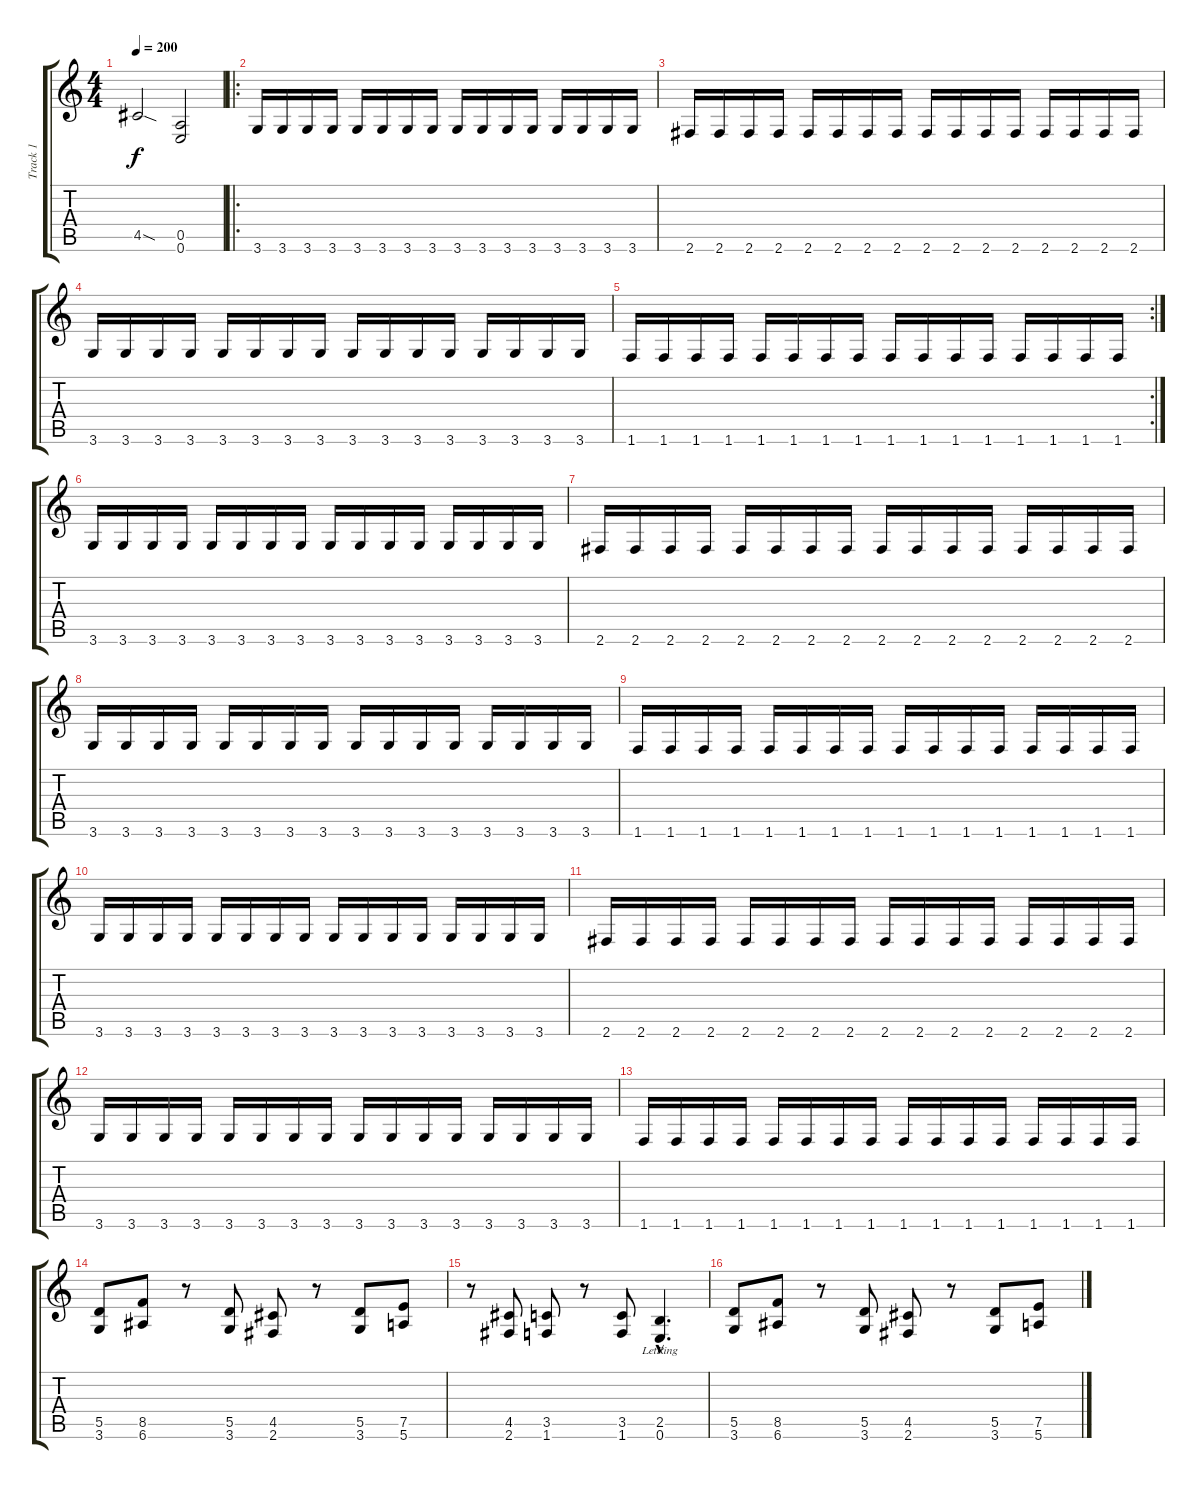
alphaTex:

\track ("Track 1" "Track 1") {instrument distortionguitar}
\staff {score tabs}
\tuning (E4 B3 G3 D3 A2 E2) {hide}
\ts (4 4)
\tempo 200
\clef g2
\ks c
4.5{sod}.2{dy f} (0.5 0.6).2 |
\ro
3.6.16 3.6.16 3.6.16 3.6.16 3.6.16 3.6.16 3.6.16 3.6.16 3.6.16 3.6.16 3.6.16 3.6.16 3.6.16 3.6.16 3.6.16 3.6.16 |
2.6.16 2.6.16 2.6.16 2.6.16 2.6.16 2.6.16 2.6.16 2.6.16 2.6.16 2.6.16 2.6.16 2.6.16 2.6.16 2.6.16 2.6.16 2.6.16 |
3.6.16 3.6.16 3.6.16 3.6.16 3.6.16 3.6.16 3.6.16 3.6.16 3.6.16 3.6.16 3.6.16 3.6.16 3.6.16 3.6.16 3.6.16 3.6.16 |
\rc 2
1.6.16 1.6.16 1.6.16 1.6.16 1.6.16 1.6.16 1.6.16 1.6.16 1.6.16 1.6.16 1.6.16 1.6.16 1.6.16 1.6.16 1.6.16 1.6.16 |
3.6.16 3.6.16 3.6.16 3.6.16 3.6.16 3.6.16 3.6.16 3.6.16 3.6.16 3.6.16 3.6.16 3.6.16 3.6.16 3.6.16 3.6.16 3.6.16 |
2.6.16 2.6.16 2.6.16 2.6.16 2.6.16 2.6.16 2.6.16 2.6.16 2.6.16 2.6.16 2.6.16 2.6.16 2.6.16 2.6.16 2.6.16 2.6.16 |
3.6.16 3.6.16 3.6.16 3.6.16 3.6.16 3.6.16 3.6.16 3.6.16 3.6.16 3.6.16 3.6.16 3.6.16 3.6.16 3.6.16 3.6.16 3.6.16 |
1.6.16 1.6.16 1.6.16 1.6.16 1.6.16 1.6.16 1.6.16 1.6.16 1.6.16 1.6.16 1.6.16 1.6.16 1.6.16 1.6.16 1.6.16 1.6.16 |
3.6.16 3.6.16 3.6.16 3.6.16 3.6.16 3.6.16 3.6.16 3.6.16 3.6.16 3.6.16 3.6.16 3.6.16 3.6.16 3.6.16 3.6.16 3.6.16 |
2.6.16 2.6.16 2.6.16 2.6.16 2.6.16 2.6.16 2.6.16 2.6.16 2.6.16 2.6.16 2.6.16 2.6.16 2.6.16 2.6.16 2.6.16 2.6.16 |
3.6.16 3.6.16 3.6.16 3.6.16 3.6.16 3.6.16 3.6.16 3.6.16 3.6.16 3.6.16 3.6.16 3.6.16 3.6.16 3.6.16 3.6.16 3.6.16 |
1.6.16 1.6.16 1.6.16 1.6.16 1.6.16 1.6.16 1.6.16 1.6.16 1.6.16 1.6.16 1.6.16 1.6.16 1.6.16 1.6.16 1.6.16 1.6.16 |
(5.5 3.6).8 (8.5 6.6).8 r.8 (5.5 3.6).8 (4.5 2.6).8 r.8 (5.5 3.6).8 (7.5 5.6).8 |
r.8 (4.5 2.6).8 (3.5 1.6).8 r.8 (3.5 1.6).8 (2.5{hac lr} 0.6{hac lr}).4{d} |
(5.5 3.6).8 (8.5 6.6).8 r.8 (5.5 3.6).8 (4.5 2.6).8 r.8 (5.5 3.6).8 (7.5 5.6).8
